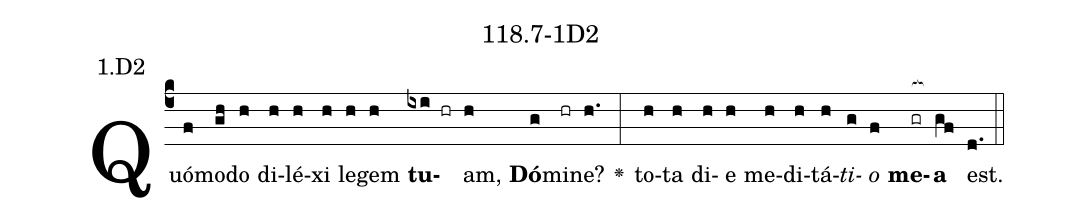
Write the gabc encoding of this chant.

name: 118.7-1D2;
annotation: 1.D2;
%%
(c4)Quó(f)mo(gh)do(h) di(h)lé(h)xi(h) le(h)gem(h) <b>tu</b>(ixi hr)am,(h) <b>Dó</b>(g)mi(hr)ne?(h.) <v>\greheightstar</v>(:) to(h)ta(h) di(h)e(h) me(h)di(h)tá(h)<i>ti</i>(g)<i>o</i>(f) <b>me</b>(gr[ocb:1{])<b>a</b>(gf[ocb:0}]) est.(d.) (::)


%E(h) u(h) o(g) u(f) a(gf) e.(d.) (::)
